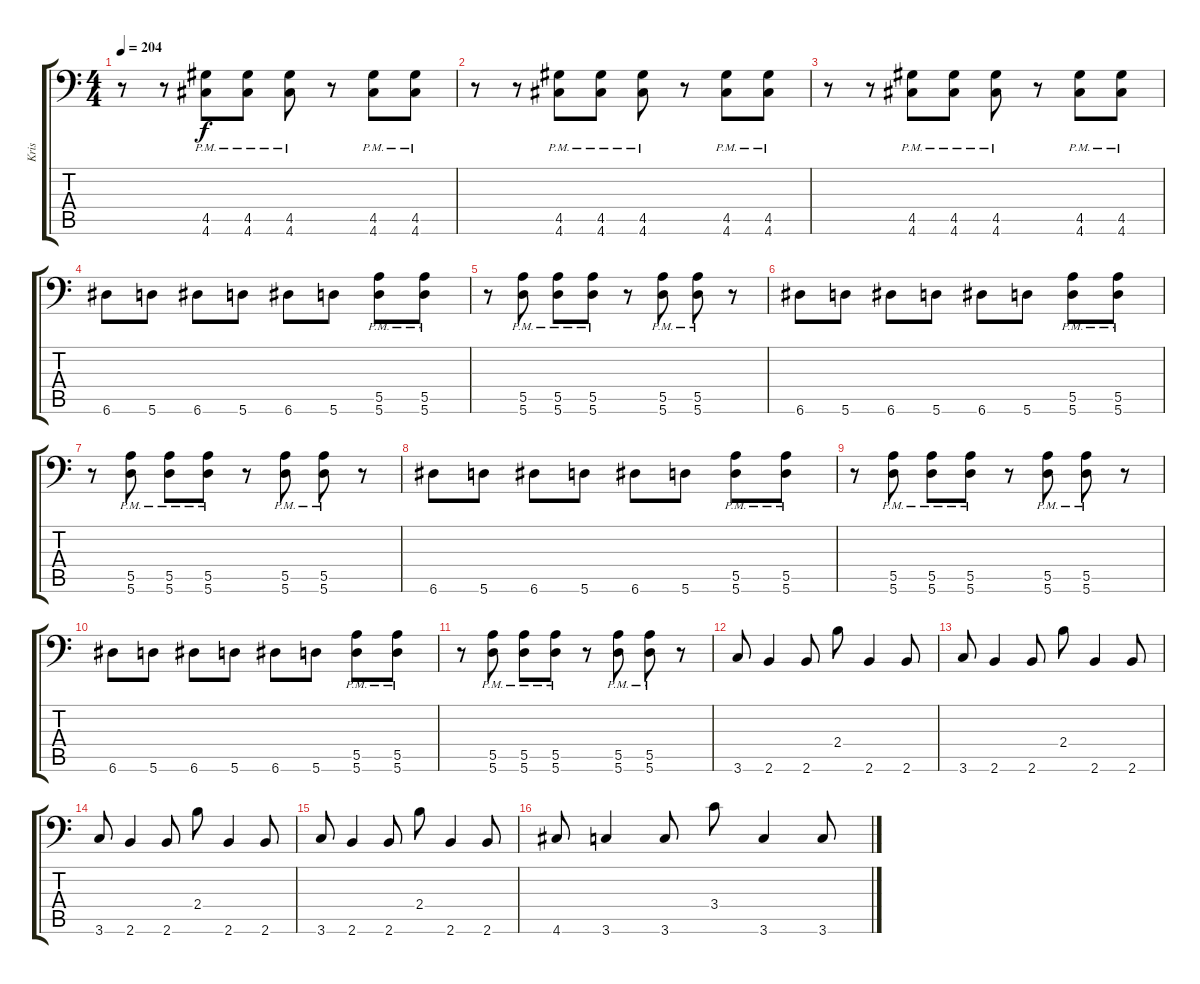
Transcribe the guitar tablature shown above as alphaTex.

\track ("Kris" "Kris") {instrument distortionguitar}
\staff {score tabs}
\tuning (B3 Gb3 D3 A2 E2 A1) {hide}
\ts (4 4)
\tempo 204
\clef f4
\ks c
r.8{dy f} r.8 (4.5{pm} 4.6{pm}).8 (4.5{pm} 4.6{pm}).8 (4.5{pm} 4.6{pm}).8 r.8 (4.5{pm} 4.6{pm}).8 (4.5{pm} 4.6{pm}).8 |
r.8 r.8 (4.5{pm} 4.6{pm}).8 (4.5{pm} 4.6{pm}).8 (4.5{pm} 4.6{pm}).8 r.8 (4.5{pm} 4.6{pm}).8 (4.5{pm} 4.6{pm}).8 |
r.8 r.8 (4.5{pm} 4.6{pm}).8 (4.5{pm} 4.6{pm}).8 (4.5{pm} 4.6{pm}).8 r.8 (4.5{pm} 4.6{pm}).8 (4.5{pm} 4.6{pm}).8 |
6.6.8 5.6.8 6.6.8 5.6.8 6.6.8 5.6.8 (5.5{pm} 5.6{pm}).8 (5.5{pm} 5.6{pm}).8 |
r.8 (5.5{pm} 5.6{pm}).8 (5.5{pm} 5.6{pm}).8 (5.5{pm} 5.6{pm}).8 r.8 (5.5{pm} 5.6{pm}).8 (5.5{pm} 5.6{pm}).8 r.8 |
6.6.8 5.6.8 6.6.8 5.6.8 6.6.8 5.6.8 (5.5{pm} 5.6{pm}).8 (5.5{pm} 5.6{pm}).8 |
r.8 (5.5{pm} 5.6{pm}).8 (5.5{pm} 5.6{pm}).8 (5.5{pm} 5.6{pm}).8 r.8 (5.5{pm} 5.6{pm}).8 (5.5{pm} 5.6{pm}).8 r.8 |
6.6.8 5.6.8 6.6.8 5.6.8 6.6.8 5.6.8 (5.5{pm} 5.6{pm}).8 (5.5{pm} 5.6{pm}).8 |
r.8 (5.5{pm} 5.6{pm}).8 (5.5{pm} 5.6{pm}).8 (5.5{pm} 5.6{pm}).8 r.8 (5.5{pm} 5.6{pm}).8 (5.5{pm} 5.6{pm}).8 r.8 |
6.6.8 5.6.8 6.6.8 5.6.8 6.6.8 5.6.8 (5.5{pm} 5.6{pm}).8 (5.5{pm} 5.6{pm}).8 |
r.8 (5.5{pm} 5.6{pm}).8 (5.5{pm} 5.6{pm}).8 (5.5{pm} 5.6{pm}).8 r.8 (5.5{pm} 5.6{pm}).8 (5.5{pm} 5.6{pm}).8 r.8 |
3.6.8 2.6.4 2.6.8 2.4.8 2.6.4 2.6.8 |
3.6.8 2.6.4 2.6.8 2.4.8 2.6.4 2.6.8 |
3.6.8 2.6.4 2.6.8 2.4.8 2.6.4 2.6.8 |
3.6.8 2.6.4 2.6.8 2.4.8 2.6.4 2.6.8 |
4.6.8 3.6.4 3.6.8 3.4.8 3.6.4 3.6.8
